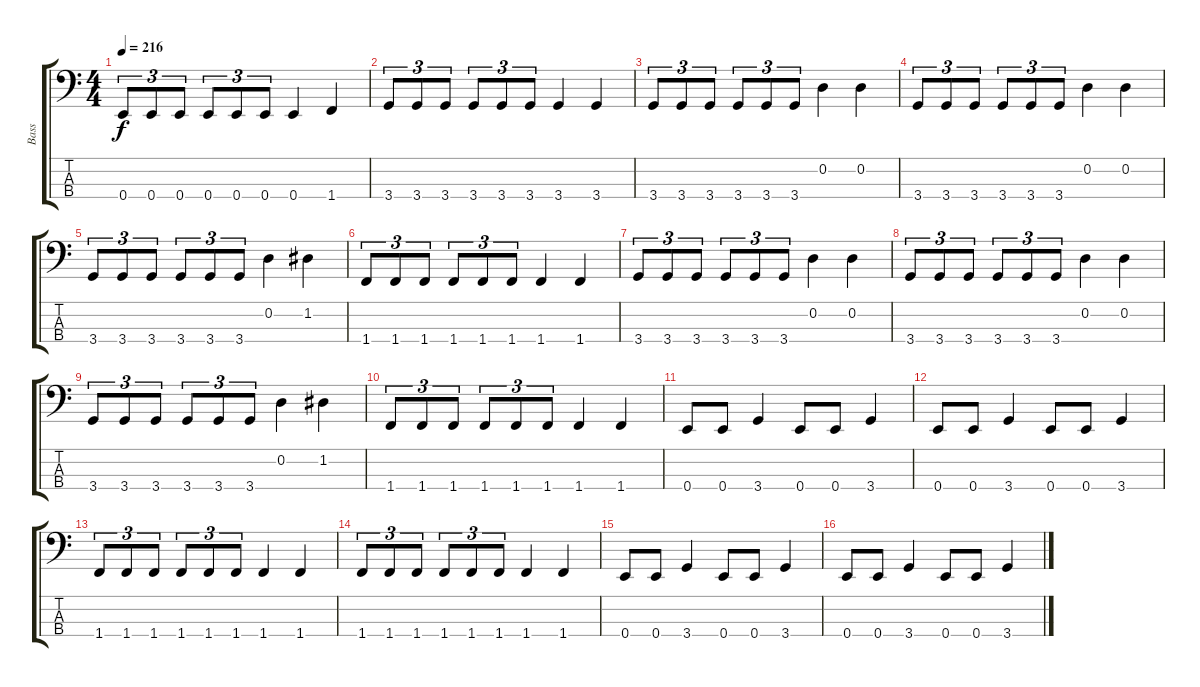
\track ("Bass" "Bass") {instrument electricbasspick}
\staff {score tabs}
\tuning (G2 D2 A1 E1) {hide}
\ts (4 4)
\tempo 216
\clef f4
\ks c
0.4.8{tu (3 2) dy f} 0.4.8{tu (3 2)} 0.4.8{tu (3 2)} 0.4.8{tu (3 2)} 0.4.8{tu (3 2)} 0.4.8{tu (3 2)} 0.4.4 1.4.4 |
3.4.8{tu (3 2)} 3.4.8{tu (3 2)} 3.4.8{tu (3 2)} 3.4.8{tu (3 2)} 3.4.8{tu (3 2)} 3.4.8{tu (3 2)} 3.4.4 3.4.4 |
3.4.8{tu (3 2)} 3.4.8{tu (3 2)} 3.4.8{tu (3 2)} 3.4.8{tu (3 2)} 3.4.8{tu (3 2)} 3.4.8{tu (3 2)} 0.2.4 0.2.4 |
3.4.8{tu (3 2)} 3.4.8{tu (3 2)} 3.4.8{tu (3 2)} 3.4.8{tu (3 2)} 3.4.8{tu (3 2)} 3.4.8{tu (3 2)} 0.2.4 0.2.4 |
3.4.8{tu (3 2)} 3.4.8{tu (3 2)} 3.4.8{tu (3 2)} 3.4.8{tu (3 2)} 3.4.8{tu (3 2)} 3.4.8{tu (3 2)} 0.2.4 1.2.4 |
1.4.8{tu (3 2)} 1.4.8{tu (3 2)} 1.4.8{tu (3 2)} 1.4.8{tu (3 2)} 1.4.8{tu (3 2)} 1.4.8{tu (3 2)} 1.4.4 1.4.4 |
3.4.8{tu (3 2)} 3.4.8{tu (3 2)} 3.4.8{tu (3 2)} 3.4.8{tu (3 2)} 3.4.8{tu (3 2)} 3.4.8{tu (3 2)} 0.2.4 0.2.4 |
3.4.8{tu (3 2)} 3.4.8{tu (3 2)} 3.4.8{tu (3 2)} 3.4.8{tu (3 2)} 3.4.8{tu (3 2)} 3.4.8{tu (3 2)} 0.2.4 0.2.4 |
3.4.8{tu (3 2)} 3.4.8{tu (3 2)} 3.4.8{tu (3 2)} 3.4.8{tu (3 2)} 3.4.8{tu (3 2)} 3.4.8{tu (3 2)} 0.2.4 1.2.4 |
1.4.8{tu (3 2)} 1.4.8{tu (3 2)} 1.4.8{tu (3 2)} 1.4.8{tu (3 2)} 1.4.8{tu (3 2)} 1.4.8{tu (3 2)} 1.4.4 1.4.4 |
0.4.8 0.4.8 3.4.4 0.4.8 0.4.8 3.4.4 |
0.4.8 0.4.8 3.4.4 0.4.8 0.4.8 3.4.4 |
1.4.8{tu (3 2)} 1.4.8{tu (3 2)} 1.4.8{tu (3 2)} 1.4.8{tu (3 2)} 1.4.8{tu (3 2)} 1.4.8{tu (3 2)} 1.4.4 1.4.4 |
1.4.8{tu (3 2)} 1.4.8{tu (3 2)} 1.4.8{tu (3 2)} 1.4.8{tu (3 2)} 1.4.8{tu (3 2)} 1.4.8{tu (3 2)} 1.4.4 1.4.4 |
0.4.8 0.4.8 3.4.4 0.4.8 0.4.8 3.4.4 |
0.4.8 0.4.8 3.4.4 0.4.8 0.4.8 3.4.4
